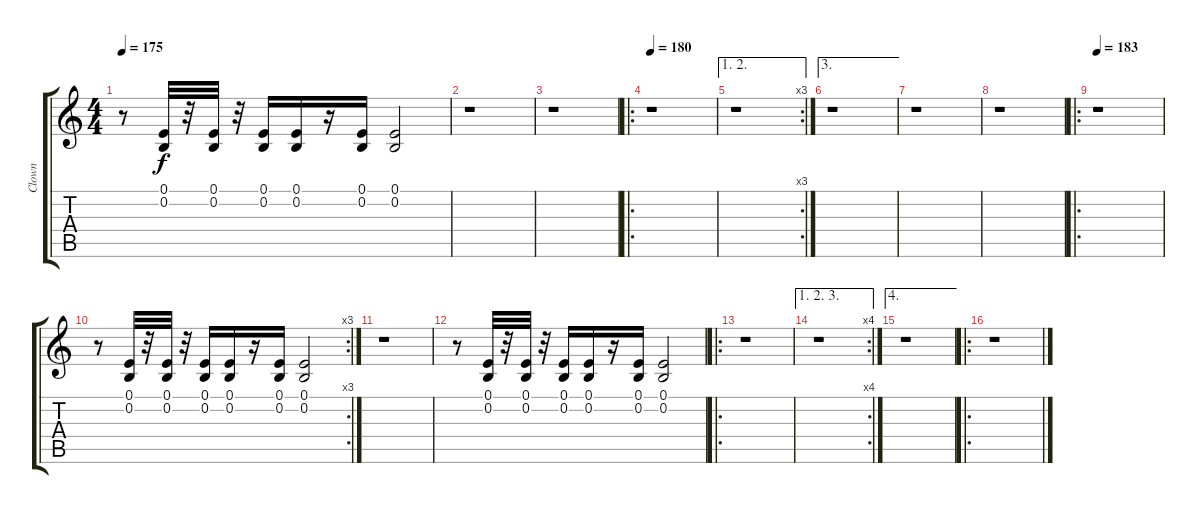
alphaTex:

\track ("Clown" "Clown") {instrument melodictom}
\staff {score tabs}
\tuning (E4 B3 G3 D3 A2 E2) {hide}
\ts (4 4)
\tempo 175
\clef g2
\ks c
r.8{dy f} (0.1 0.2).32{balance 0} r.32 (0.1 0.2).32 r.32 (0.1 0.2).16{balance 8} (0.1 0.2).16 r.16 (0.1 0.2).16 (0.1 0.2).2 |
r.1 |
r.1 |
\ro
\tempo 180
r.1 |
\ae (1 2)
\rc 3
r.1 |
\ae 3
r.1 |
r.1 |
r.1 |
\ro
\tempo 183
r.1 |
\rc 3
r.8 (0.1 0.2).32{balance 0} r.32 (0.1 0.2).32 r.32 (0.1 0.2).16{balance 8} (0.1 0.2).16 r.16 (0.1 0.2).16 (0.1 0.2).2 |
r.1 |
r.8 (0.1 0.2).32{balance 0} r.32 (0.1 0.2).32 r.32 (0.1 0.2).16{balance 8} (0.1 0.2).16 r.16 (0.1 0.2).16 (0.1 0.2).2 |
\ro
r.1 |
\ae (1 2 3)
\rc 4
r.1 |
\ae 4
r.1 |
\ro
r.1
